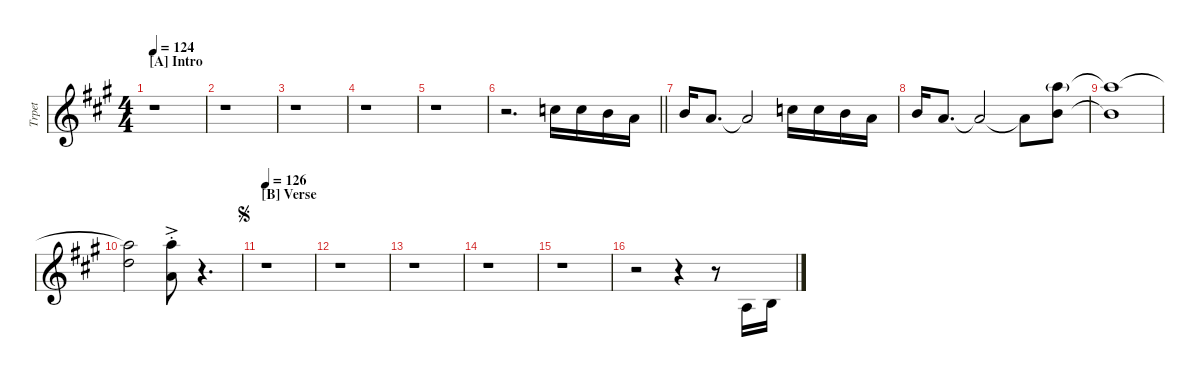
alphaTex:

\hideDynamics
\bracketExtendMode groupsimilarinstruments
\otherSystemsTrackNameOrientation horizontal
\track ("Trumpet" "Trpet") {defaultSystemsLayout 4 instrument trumpet}
\staff {score}
\tuning (E4 B3 G3 D3 A2 E2)
\ts (4 4)
\section ("A" "Intro")
\tempo 124
\clef g2
\ks a
r.1{dy mf instrument trumpet beam Down} |
r.1{beam Down} |
r.1{beam Down} |
r.1{beam Down} |
r.1{beam Down} |
\barLineRight lightlight
r.2{d beam Down} 8.1{acc forcenatural}.16{beam Down} 8.1{acc forcenatural}.16{beam Down} 7.1{acc forcenatural}.16{beam Down} 5.1{acc forcenatural}.16{beam Down} |
7.1{acc forcenatural}.16{beam Up} 5.1{acc forcenatural}.8{d beam Up} 5.1{t acc forcenatural}.2{beam Up} 8.1{acc forcenatural}.16{beam Down} 8.1{acc forcenatural}.16{beam Down} 7.1{acc forcenatural}.16{beam Down} 5.1{acc forcenatural}.16{beam Down} |
7.1{acc forcenatural}.16{beam Up} 5.1{acc forcenatural}.8{d beam Up} 5.1{t acc forcenatural}.2{beam Up} 5.1{t acc forcenatural}.8{beam Down} (16.3{acc forcenatural} 17.1{g acc forcenatural}).8{dy mp beam Down} |
(16.3{t acc forcenatural} 17.1{t acc forcenatural}).1{beam Down} |
(17.1{t acc forcenatural} 15.2{acc forcenatural}).2{beam Down} (17.1{ac st acc forcenatural} 14.3{acc forcenatural}).8{beam Down} r.4{d beam Down} |
\section ("B" "Verse")
\jump segno
\tempo 126
r.1{beam Down} |
r.1{beam Down} |
r.1{beam Down} |
r.1{beam Down} |
r.1{beam Down} |
r.2{beam Down} r.4{beam Down} r.8{beam Down} 2.3{acc forcenatural}.16{beam Up} 4.3{acc forcenatural}.16{beam Up}
